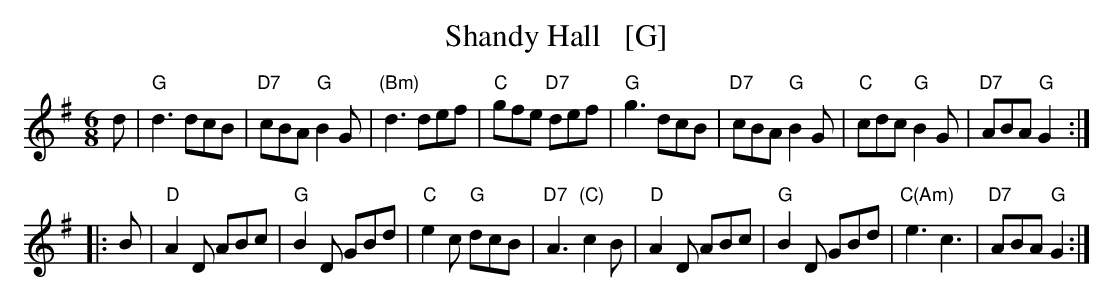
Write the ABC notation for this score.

X:1
T:Shandy Hall   [G]
M:6/8
L:1/8
K:G
   d |\
"G"d3 dcB | "D7"cBA "G"B2G | "(Bm)"d3 def | "C"gfe "D7"def |\
"G"g3 dcB | "D7"cBA "G"B2G | "C"cdc "G"B2G | "D7"ABA "G"G2 :|
|: B |\
"D"A2D ABc | "G"B2D GBd | "C"e2c "G"dcB | "D7"A3 "(C)"c2B |\
"D"A2D ABc | "G"B2D GBd | "C(Am)"e3 c3 | "D7"ABA "G"G2 :|
